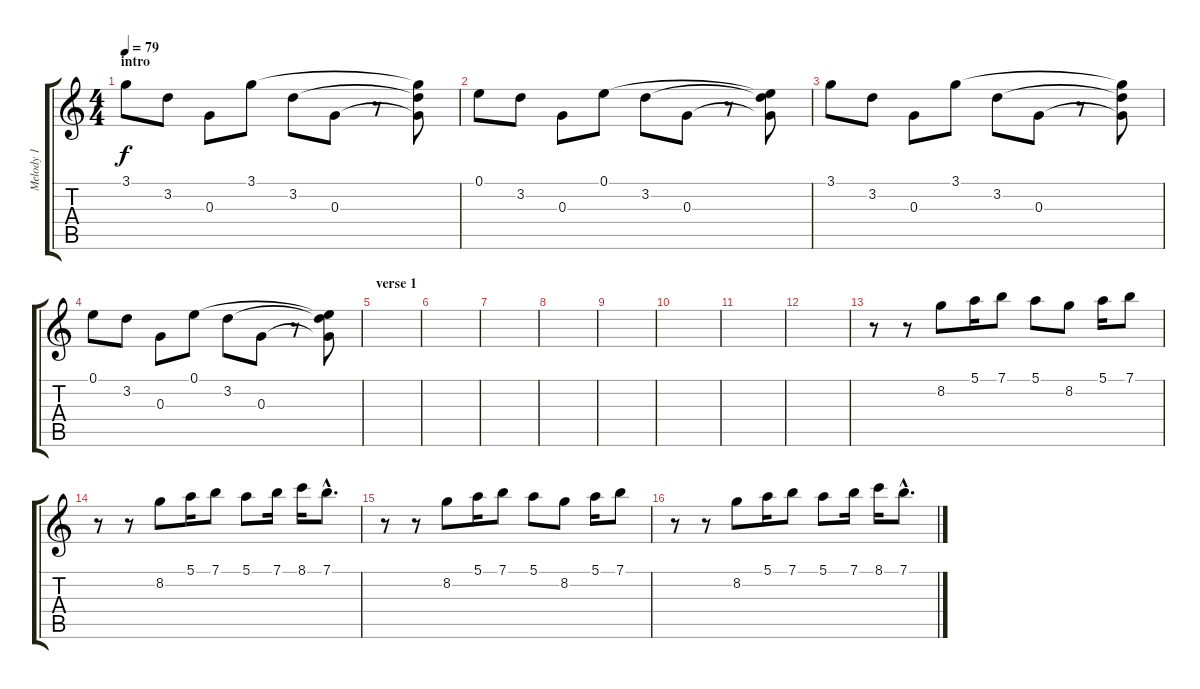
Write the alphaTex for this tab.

\track ("Melody 1" "Melody 1") {instrument acousticguitarsteel}
\staff {score tabs}
\tuning (E4 B3 G3 D3 A2 E2) {hide}
\ts (4 4)
\section ("" "intro")
\tempo 79
\clef g2
\ks c
3.1.8{dy f instrument acousticguitarsteel} 3.2.8 0.3.8 3.1.8 3.2.8 0.3.8 r.8 (3.1{t} 3.2{t} 0.3{t}).8 |
0.1.8 3.2.8 0.3.8 0.1.8 3.2.8 0.3.8 r.8 (0.1{t} 3.2{t} 0.3{t}).8 |
3.1.8 3.2.8 0.3.8 3.1.8 3.2.8 0.3.8 r.8 (3.1{t} 3.2{t} 0.3{t}).8 |
0.1.8 3.2.8 0.3.8 0.1.8 3.2.8 0.3.8 r.8 (0.1{t} 3.2{t} 0.3{t}).8 |
\section ("" "verse 1")
|
|
|
|
|
|
|
|
r.8 r.8 8.2.8 5.1.16 7.1.8 5.1.8 8.2.8 5.1.16 7.1.8 |
r.8 r.8 8.2.8 5.1.16 7.1.8 5.1.8 7.1.16 8.1.16 7.1{hac}.8{d} |
r.8 r.8 8.2.8 5.1.16 7.1.8 5.1.8 8.2.8 5.1.16 7.1.8 |
r.8 r.8 8.2.8 5.1.16 7.1.8 5.1.8 7.1.16 8.1.16 7.1{hac}.8{d}
